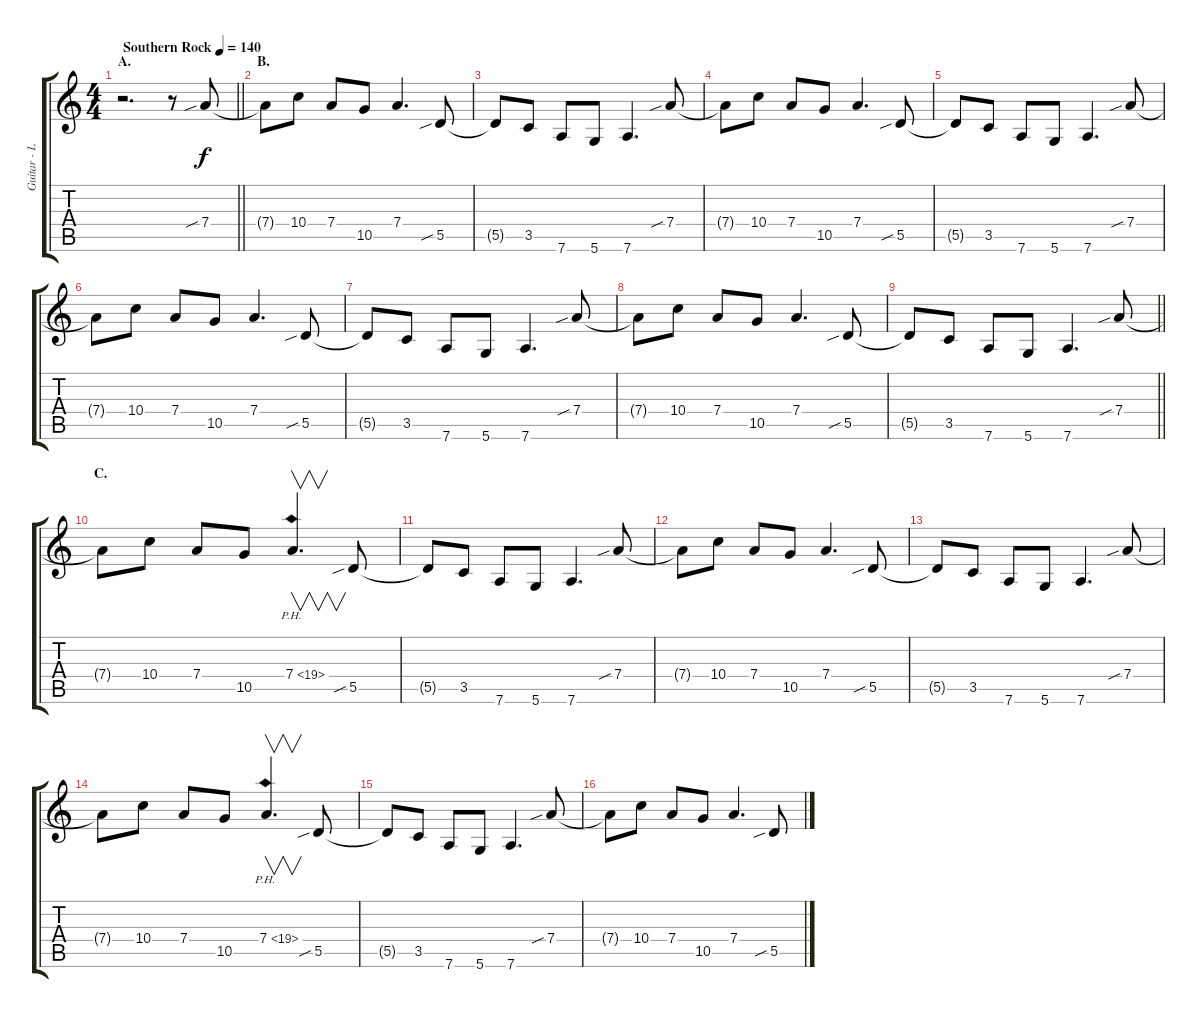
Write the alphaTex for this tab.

\track ("Guitar - Left" "Guitar - L") {instrument distortionguitar}
\staff {score tabs}
\tuning (E4 B3 G3 D3 A2 D2) {hide}
\ts (4 4)
\section ("" "A.")
\tempo (140 "Southern Rock")
\clef g2
\barLineRight lightlight
\ks c
r.2{d dy f instrument distortionguitar} r.8 7.4{sib}.8 |
\section ("" "B.")
7.4{t}.8 10.4.8 7.4.8 10.5.8 7.4.4{d} 5.5{sib}.8 |
5.5{t}.8 3.5.8 7.6.8 5.6.8 7.6.4{d} 7.4{sib}.8 |
7.4{t}.8 10.4.8 7.4.8 10.5.8 7.4.4{d} 5.5{sib}.8 |
5.5{t}.8 3.5.8 7.6.8 5.6.8 7.6.4{d} 7.4{sib}.8 |
7.4{t}.8 10.4.8 7.4.8 10.5.8 7.4.4{d} 5.5{sib}.8 |
5.5{t}.8 3.5.8 7.6.8 5.6.8 7.6.4{d} 7.4{sib}.8 |
7.4{t}.8 10.4.8 7.4.8 10.5.8 7.4.4{d} 5.5{sib}.8 |
\barLineRight lightlight
5.5{t}.8 3.5.8 7.6.8 5.6.8 7.6.4{d} 7.4{sib}.8 |
\section ("" "C.")
7.4{t}.8 10.4.8 7.4.8 10.5.8 7.4{ph 12}.4{v d} 5.5{sib}.8 |
5.5{t}.8 3.5.8 7.6.8 5.6.8 7.6.4{d} 7.4{sib}.8 |
7.4{t}.8 10.4.8 7.4.8 10.5.8 7.4.4{d} 5.5{sib}.8 |
5.5{t}.8 3.5.8 7.6.8 5.6.8 7.6.4{d} 7.4{sib}.8 |
7.4{t}.8 10.4.8 7.4.8 10.5.8 7.4{ph 12}.4{v d} 5.5{sib}.8 |
5.5{t}.8 3.5.8 7.6.8 5.6.8 7.6.4{d} 7.4{sib}.8 |
7.4{t}.8 10.4.8 7.4.8 10.5.8 7.4.4{d} 5.5{sib}.8
